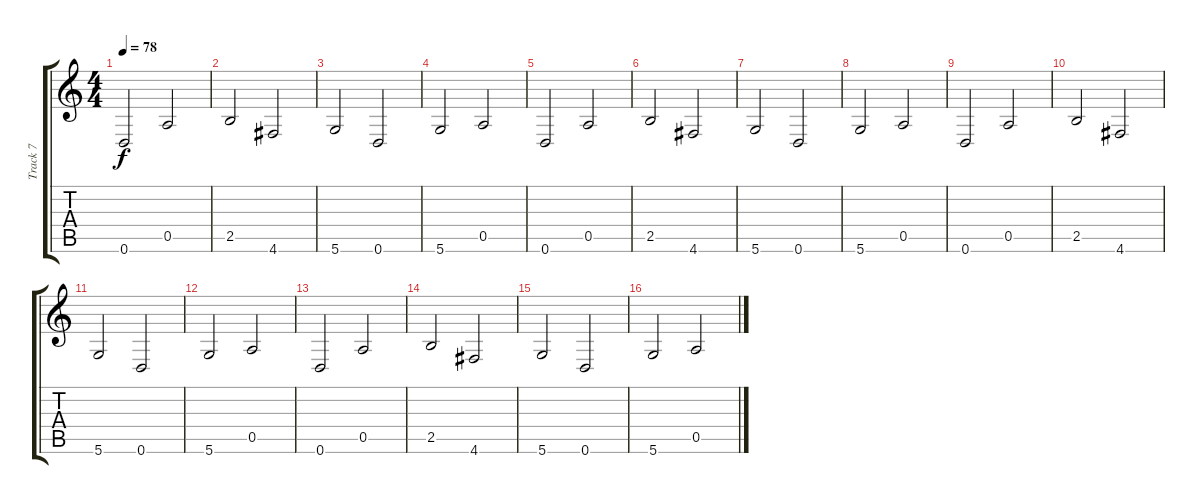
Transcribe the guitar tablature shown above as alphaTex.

\track ("Track 7" "Track 7") {instrument contrabass}
\staff {score tabs}
\tuning (E4 B3 G3 D3 A2 D2) {hide}
\ts (4 4)
\tempo 78
\clef g2
\ks c
0.6.2{dy f} 0.5.2 |
2.5.2 4.6.2 |
5.6.2 0.6.2 |
5.6.2 0.5.2 |
0.6.2 0.5.2 |
2.5.2 4.6.2 |
5.6.2 0.6.2 |
5.6.2 0.5.2 |
0.6.2 0.5.2 |
2.5.2 4.6.2 |
5.6.2 0.6.2 |
5.6.2 0.5.2 |
0.6.2 0.5.2 |
2.5.2 4.6.2 |
5.6.2 0.6.2 |
5.6.2 0.5.2
